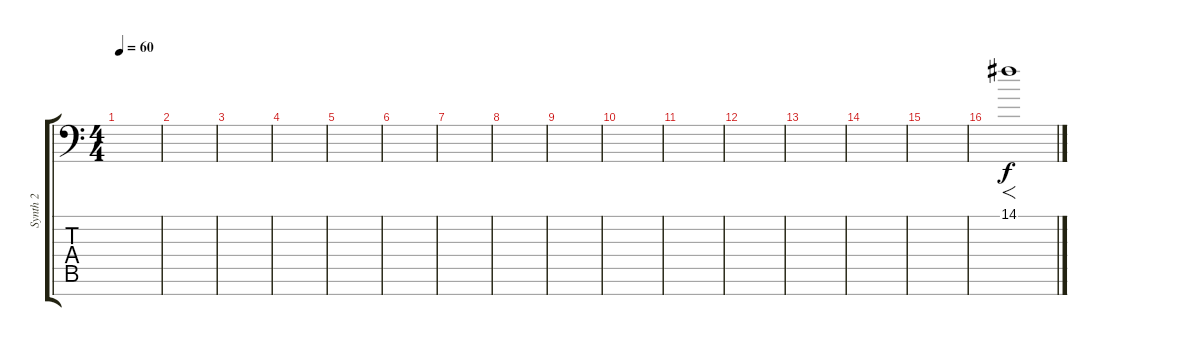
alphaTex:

\track ("Synth 2" "Synth 2") {instrument stringensemble2}
\staff {score tabs}
\tuning (E4 B3 G3 D3 A2 E2 A0) {hide}
\ts (4 4)
\tempo 60
\clef f4
\ks c
|
|
|
|
|
|
|
|
|
|
|
|
|
|
|
14.1.1{f}
